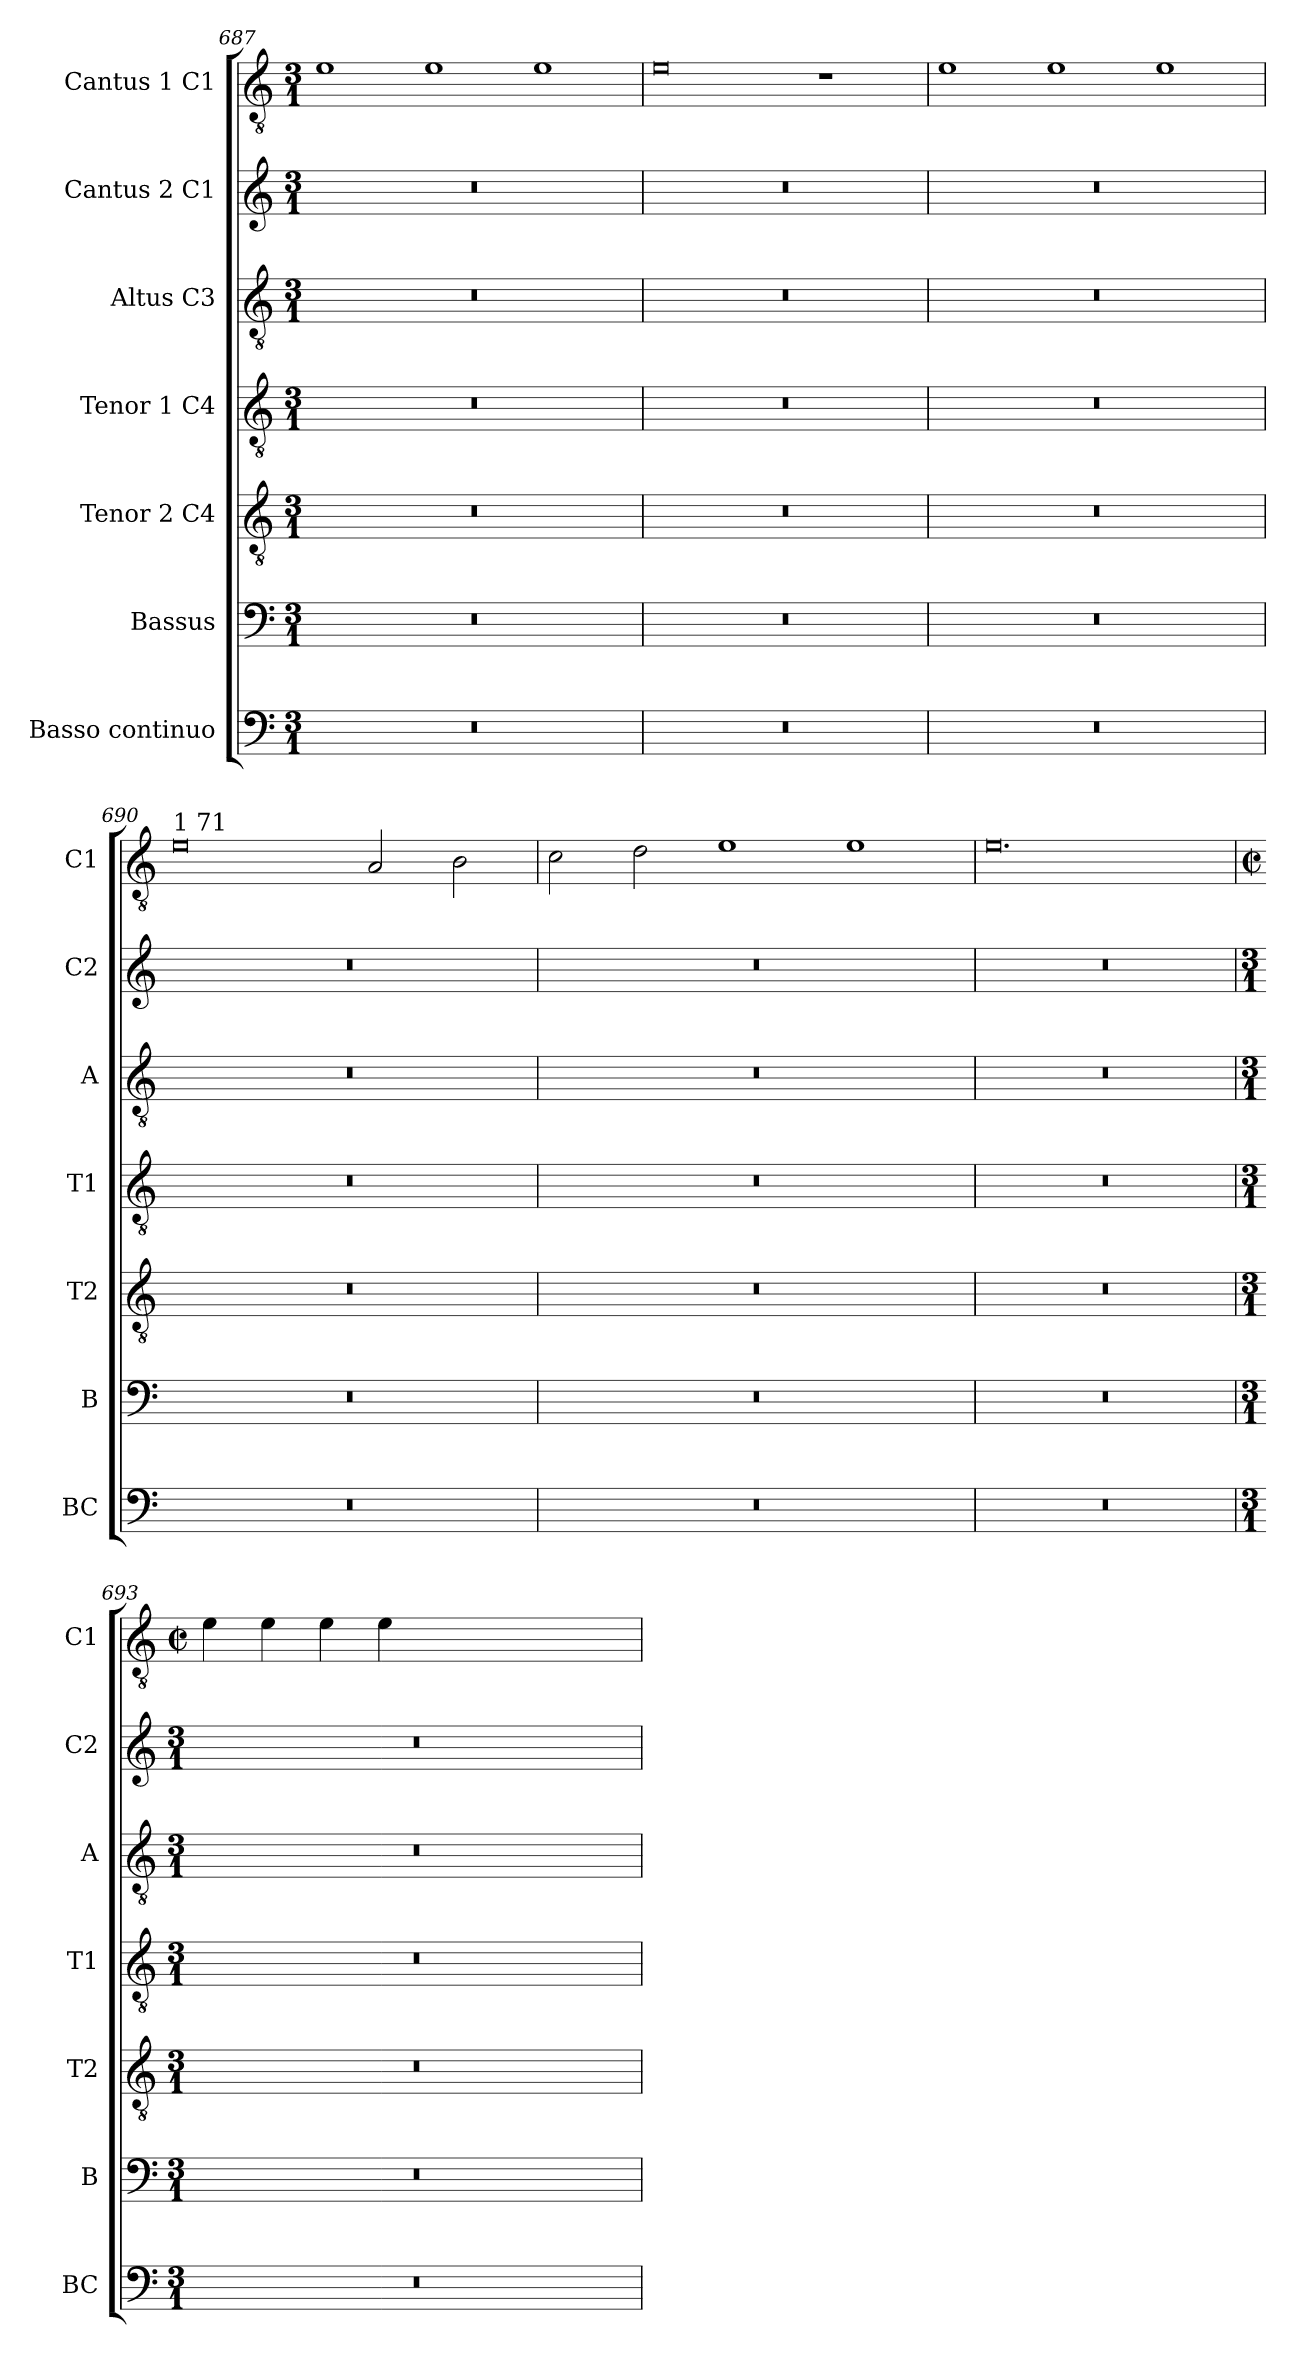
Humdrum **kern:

**kern	**kern	**kern	**kern	**kern	**kern	**kern
*part7	*part6	*part5	*part4	*part3	*part2	*part1
*staff7	*staff6	*staff5	*staff4	*staff3	*staff2	*staff1
*I"Basso continuo	*I"Bassus	*I"Tenor 2 C4	*I"Tenor 1 C4	*I"Altus C3	*I"Cantus 2 C1	*I"Cantus 1 C1
*I'BC	*I'B	*I'T2	*I'T1	*I'A	*I'C2	*I'C1
*clefF4	*clefF4	*clefGv2	*clefGv2	*clefGv2	*clefG2	*clefGv2
*ITrd7c12	*	*	*	*	*	*
*k[]	*k[]	*k[]	*k[]	*k[]	*k[]	*k[]
*C:	*C:	*C:	*C:	*C:	*C:	*C:
*M3/1	*M3/1	*M3/1	*M3/1	*M3/1	*M3/1	*M3/1
=687	=687	=687	=687	=687	=687	=687
0.r	0.r	0.r	0.r	0.r	0.r	1e
.	.	.	.	.	.	1e
.	.	.	.	.	.	1e
=688	=688	=688	=688	=688	=688	=688
0.r	0.r	0.r	0.r	0.r	0.r	0e
.	.	.	.	.	.	1r
=689	=689	=689	=689	=689	=689	=689
0.r	0.r	0.r	0.r	0.r	0.r	1e
.	.	.	.	.	.	1e
.	.	.	.	.	.	1e
!!LO:LB:g=z
=690	=690	=690	=690	=690	=690	=690
!	!	!	!	!	!	!LO:TX:a:t=1 71
0.r	0.r	0.r	0.r	0.r	0.r	0e
.	.	.	.	.	.	2A/
.	.	.	.	.	.	2B\
=691	=691	=691	=691	=691	=691	=691
0.r	0.r	0.r	0.r	0.r	0.r	2c\
.	.	.	.	.	.	2d\
.	.	.	.	.	.	1e
.	.	.	.	.	.	1e
=692	=692	=692	=692	=692	=692	=692
0.r	0.r	0.r	0.r	0.r	0.r	0.e
!!LO:PB:g=z
=693!	=693!	=693!	=693!	=693!	=693!	=693!
*M3/1	*M3/1	*M3/1	*M3/1	*M3/1	*M3/1	*M2/2
*	*	*	*	*	*	*met(c|)
0.r	0.r	0.r	0.r	0.r	0.r	4e\
.	.	.	.	.	.	4e\
.	.	.	.	.	.	4e\
.	.	.	.	.	.	4e\
.	.	.	.	.	.	0ryy
=	=	=	=	=	=	=
*-	*-	*-	*-	*-	*-	*-
